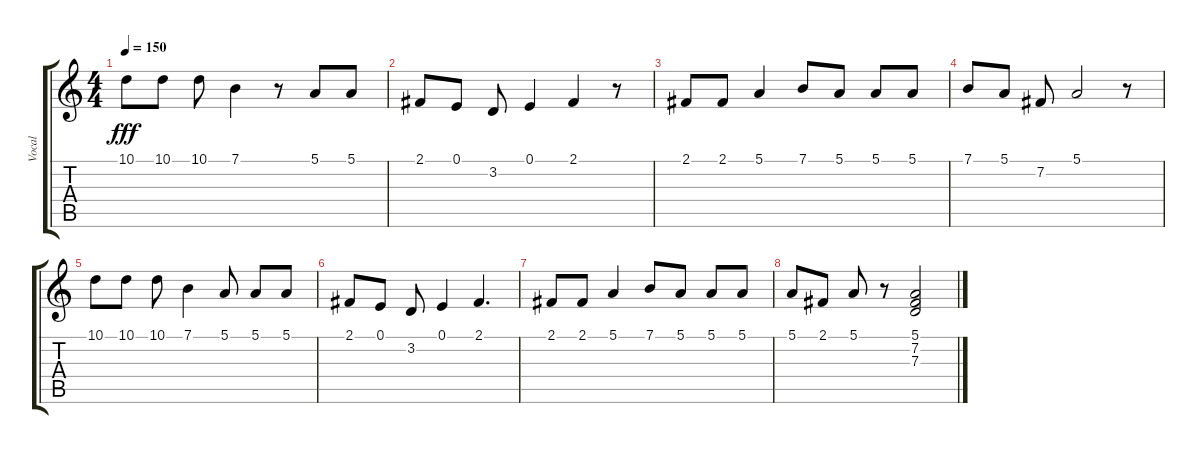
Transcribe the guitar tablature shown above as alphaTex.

\track ("Vocal" "Vocal") {instrument voiceoohs}
\staff {score tabs}
\tuning (E4 B3 G3 D3 A2 E2) {hide}
\ts (4 4)
\tempo 150
\clef g2
\ks c
10.1.8{dy fff} 10.1.8 10.1.8 7.1.4 r.8 5.1.8 5.1.8 |
2.1.8 0.1.8 3.2.8 0.1.4 2.1.4 r.8 |
2.1.8 2.1.8 5.1.4 7.1.8 5.1.8 5.1.8 5.1.8 |
7.1.8 5.1.8 7.2.8 5.1.2 r.8 |
10.1.8 10.1.8 10.1.8 7.1.4 5.1.8 5.1.8 5.1.8 |
2.1.8 0.1.8 3.2.8 0.1.4 2.1.4{d} |
2.1.8 2.1.8 5.1.4 7.1.8 5.1.8 5.1.8 5.1.8 |
5.1.8 2.1.8 5.1.8 r.8 (5.1 7.2 7.3).2
